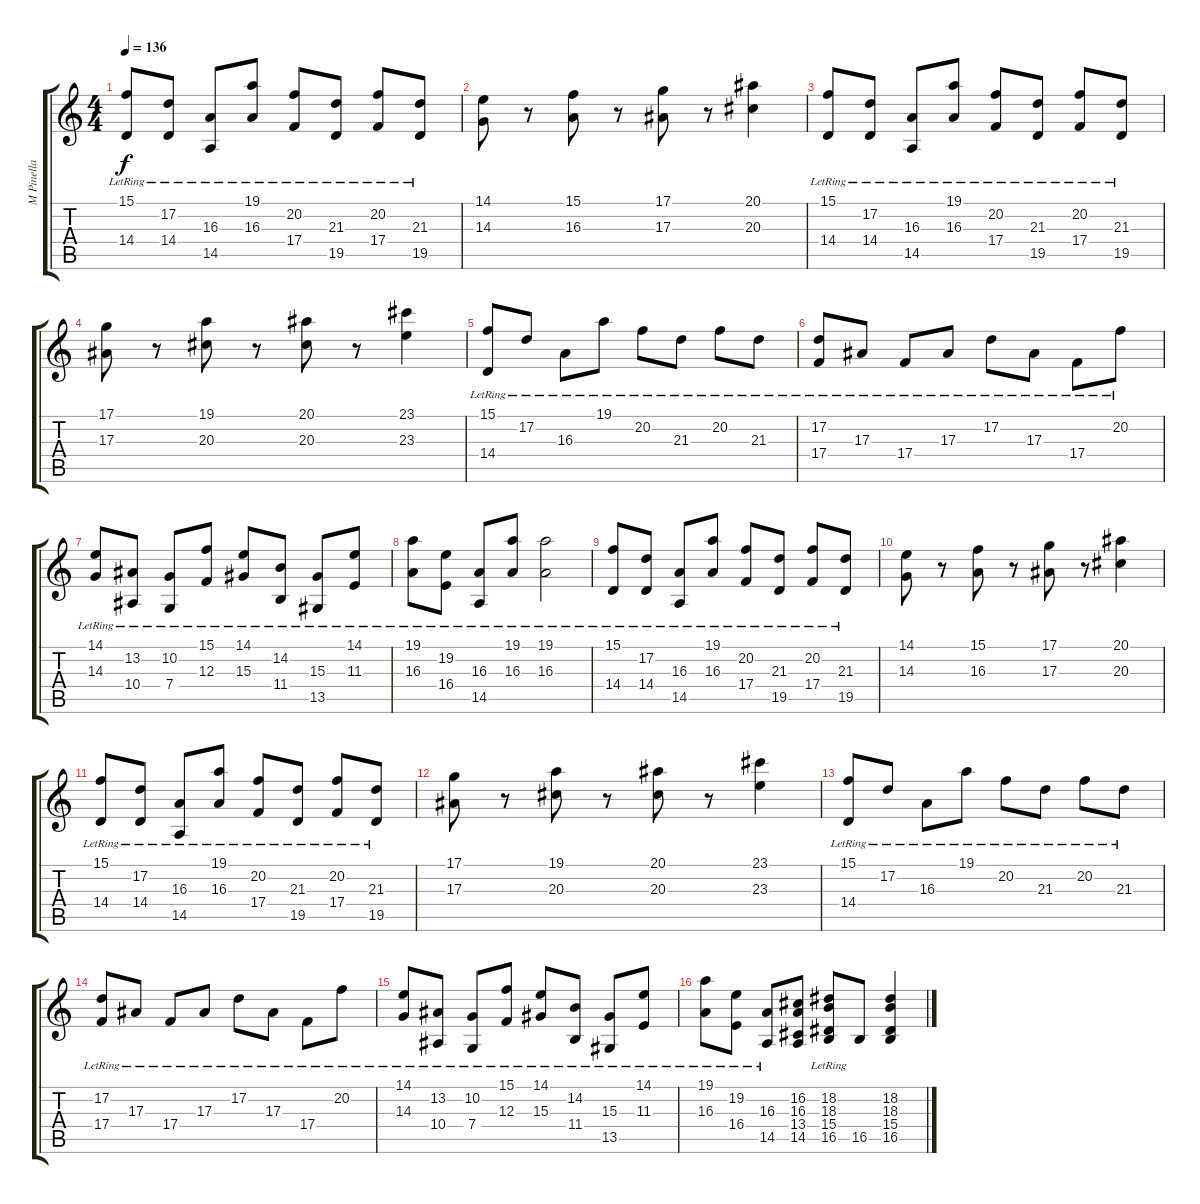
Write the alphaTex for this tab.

\track ("M Pinella" "M Pinella") {instrument acousticgrandpiano}
\staff {score tabs}
\tuning (D4 A3 F3 C3 G2 D2) {hide}
\ts (4 4)
\tempo 136
\clef g2
\ks c
(15.1{lr} 14.4{lr}).8{dy f} (17.2{lr} 14.4{lr}).8 (16.3{lr} 14.5{lr}).8 (19.1{lr} 16.3{lr}).8 (20.2{lr} 17.4{lr}).8 (21.3{lr} 19.5{lr}).8 (20.2{lr} 17.4{lr}).8 (21.3{lr} 19.5{lr}).8 |
(14.1 14.3).8 r.8 (15.1 16.3).8 r.8 (17.1 17.3).8 r.8 (20.1 20.3).4 |
(15.1{lr} 14.4{lr}).8 (17.2{lr} 14.4{lr}).8 (16.3{lr} 14.5{lr}).8 (19.1{lr} 16.3{lr}).8 (20.2{lr} 17.4{lr}).8 (21.3{lr} 19.5{lr}).8 (20.2{lr} 17.4{lr}).8 (21.3{lr} 19.5{lr}).8 |
(17.1 17.3).8 r.8 (19.1 20.3).8 r.8 (20.1 20.3).8 r.8 (23.1 23.3).4 |
(15.1{lr} 14.4{lr}).8 17.2{lr}.8 16.3{lr}.8 19.1{lr}.8 20.2{lr}.8 21.3{lr}.8 20.2{lr}.8 21.3{lr}.8 |
(17.2{lr} 17.4{lr}).8 17.3{lr}.8 17.4{lr}.8 17.3{lr}.8 17.2{lr}.8 17.3{lr}.8 17.4{lr}.8 20.2{lr}.8 |
(14.1{lr} 14.3{lr}).8 (13.2{lr} 10.4{lr}).8 (10.2{lr} 7.4{lr}).8 (15.1{lr} 12.3{lr}).8 (14.1{lr} 15.3{lr}).8 (14.2{lr} 11.4{lr}).8 (15.3{lr} 13.5{lr}).8 (14.1{lr} 11.3{lr}).8 |
(19.1{lr} 16.3{lr}).8 (19.2{lr} 16.4{lr}).8 (16.3{lr} 14.5{lr}).8 (19.1{lr} 16.3{lr}).8 (19.1{lr} 16.3{lr}).2 |
(15.1{lr} 14.4{lr}).8 (17.2{lr} 14.4{lr}).8 (16.3{lr} 14.5{lr}).8 (19.1{lr} 16.3{lr}).8 (20.2{lr} 17.4{lr}).8 (21.3{lr} 19.5{lr}).8 (20.2{lr} 17.4{lr}).8 (21.3{lr} 19.5{lr}).8 |
(14.1 14.3).8 r.8 (15.1 16.3).8 r.8 (17.1 17.3).8 r.8 (20.1 20.3).4 |
(15.1{lr} 14.4{lr}).8 (17.2{lr} 14.4{lr}).8 (16.3{lr} 14.5{lr}).8 (19.1{lr} 16.3{lr}).8 (20.2{lr} 17.4{lr}).8 (21.3{lr} 19.5{lr}).8 (20.2{lr} 17.4{lr}).8 (21.3{lr} 19.5{lr}).8 |
(17.1 17.3).8 r.8 (19.1 20.3).8 r.8 (20.1 20.3).8 r.8 (23.1 23.3).4 |
(15.1{lr} 14.4{lr}).8 17.2{lr}.8 16.3{lr}.8 19.1{lr}.8 20.2{lr}.8 21.3{lr}.8 20.2{lr}.8 21.3{lr}.8 |
(17.2{lr} 17.4{lr}).8 17.3{lr}.8 17.4{lr}.8 17.3{lr}.8 17.2{lr}.8 17.3{lr}.8 17.4{lr}.8 20.2{lr}.8 |
(14.1{lr} 14.3{lr}).8 (13.2{lr} 10.4{lr}).8 (10.2{lr} 7.4{lr}).8 (15.1{lr} 12.3{lr}).8 (14.1{lr} 15.3{lr}).8 (14.2{lr} 11.4{lr}).8 (15.3{lr} 13.5{lr}).8 (14.1{lr} 11.3{lr}).8 |
(19.1{lr} 16.3{lr}).8 (19.2{lr} 16.4{lr}).8 (16.3{lr} 14.5{lr}).8 (16.2 16.3 13.4 14.5).8 (18.2{lr} 18.3{lr} 15.4{lr} 16.5).8 16.5.8 (18.2 18.3 15.4 16.5).4
